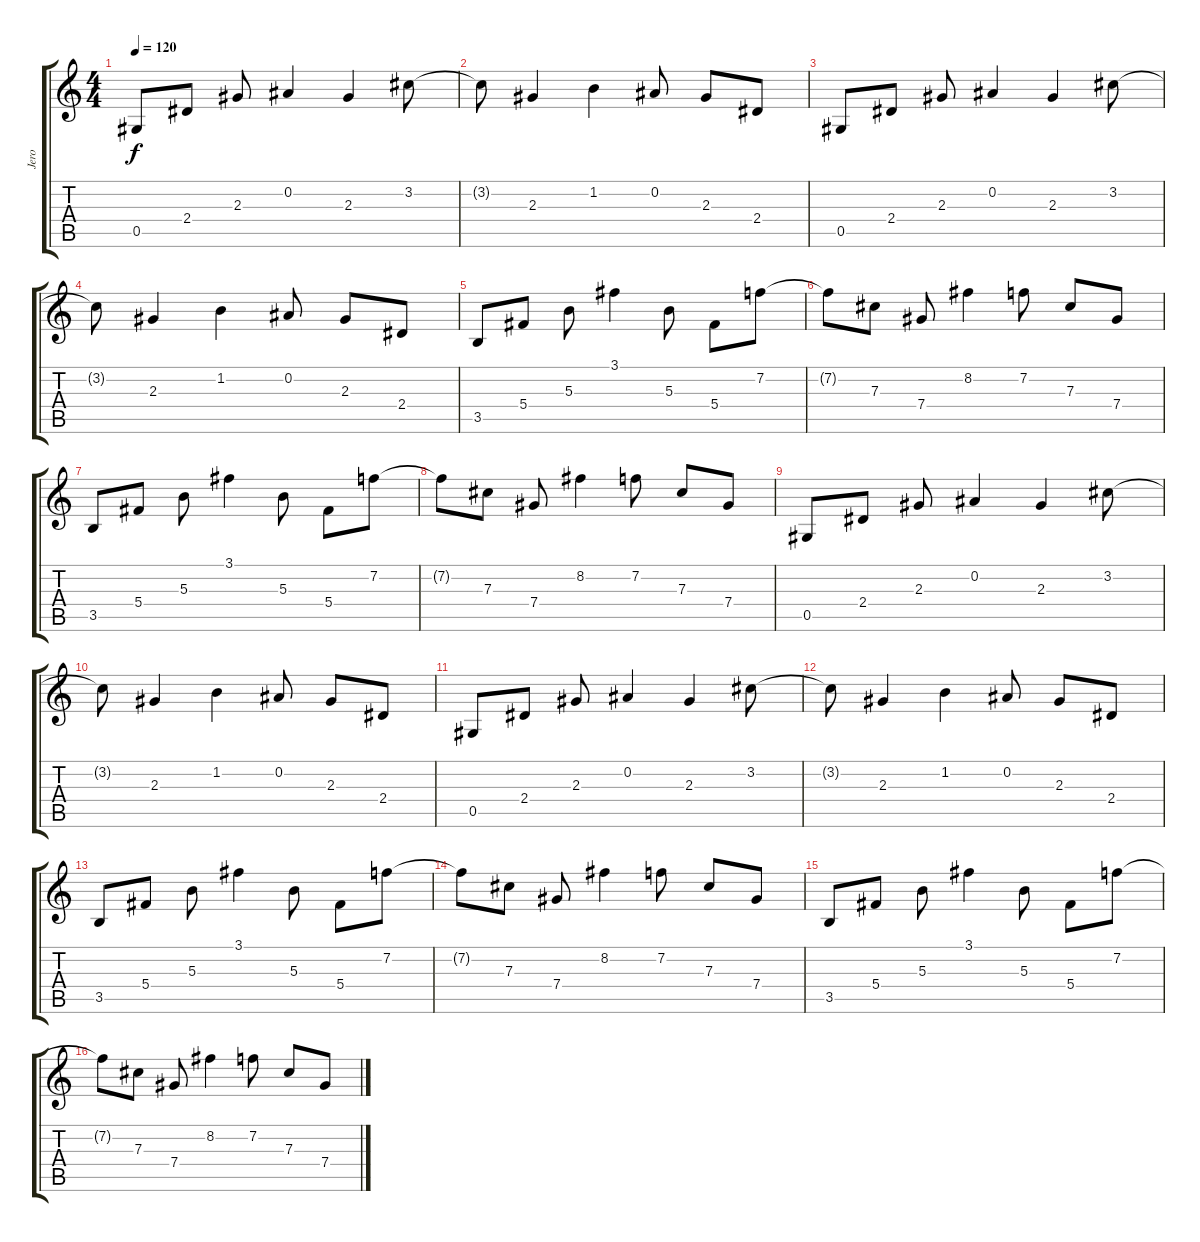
\track ("Jero" "Jero") {instrument overdrivenguitar}
\staff {score tabs}
\tuning (Eb4 Bb3 Gb3 Db3 Ab2 Eb2) {hide}
\ts (4 4)
\tempo 120
\clef g2
\ks c
0.5.8{dy f instrument acousticguitarsteel} 2.4.8 2.3.8 0.2.4 2.3.4 3.2.8 |
3.2{t}.8 2.3.4 1.2.4 0.2.8 2.3.8 2.4.8 |
0.5.8 2.4.8 2.3.8 0.2.4 2.3.4 3.2.8 |
3.2{t}.8 2.3.4 1.2.4 0.2.8 2.3.8 2.4.8 |
3.5.8 5.4.8 5.3.8 3.1.4 5.3.8 5.4.8 7.2.8 |
7.2{t}.8 7.3.8 7.4.8 8.2.4 7.2.8 7.3.8 7.4.8 |
3.5.8 5.4.8 5.3.8 3.1.4 5.3.8 5.4.8 7.2.8 |
7.2{t}.8 7.3.8 7.4.8 8.2.4 7.2.8 7.3.8 7.4.8 |
0.5.8 2.4.8 2.3.8 0.2.4 2.3.4 3.2.8 |
3.2{t}.8 2.3.4 1.2.4 0.2.8 2.3.8 2.4.8 |
0.5.8 2.4.8 2.3.8 0.2.4 2.3.4 3.2.8 |
3.2{t}.8 2.3.4 1.2.4 0.2.8 2.3.8 2.4.8 |
3.5.8 5.4.8 5.3.8 3.1.4 5.3.8 5.4.8 7.2.8 |
7.2{t}.8 7.3.8 7.4.8 8.2.4 7.2.8 7.3.8 7.4.8 |
3.5.8 5.4.8 5.3.8 3.1.4 5.3.8 5.4.8 7.2.8 |
7.2{t}.8 7.3.8 7.4.8 8.2.4 7.2.8 7.3.8 7.4.8
